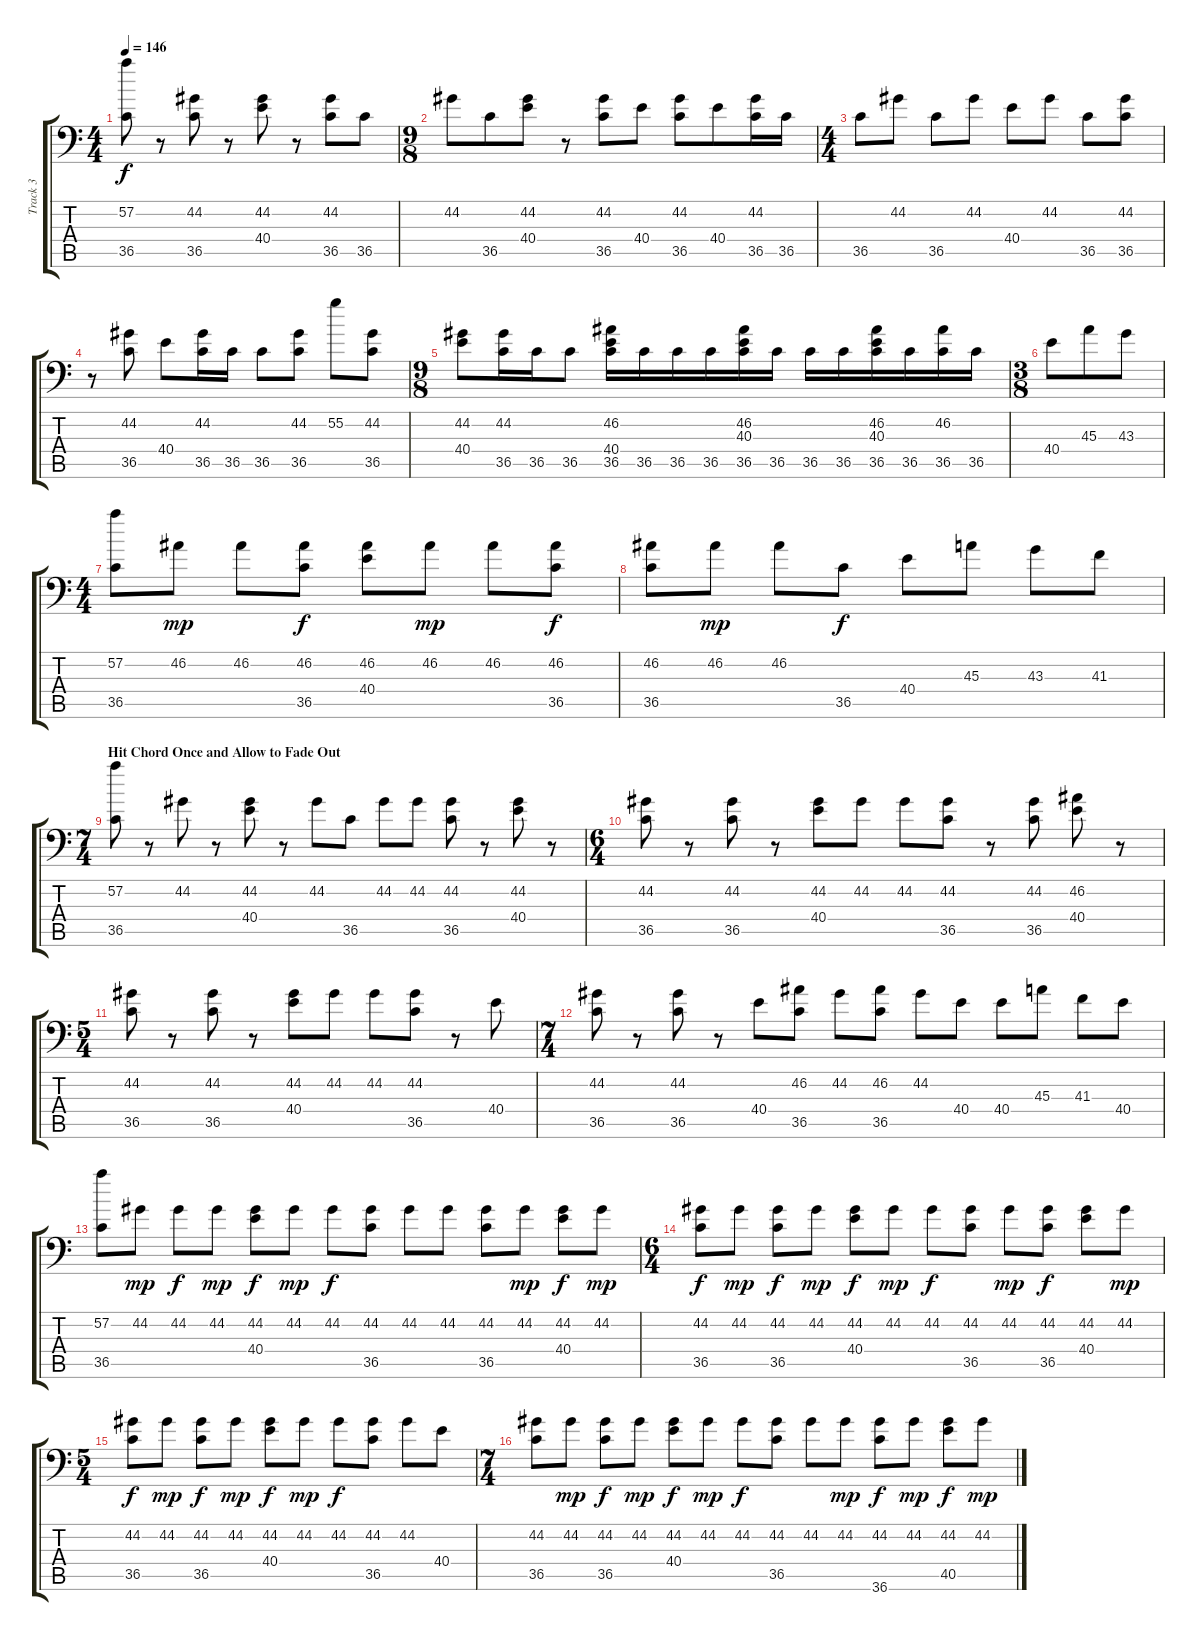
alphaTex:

\track ("Track 3" "Track 3") {instrument acousticgrandpiano}
\staff {score tabs}
\tuning (C-1 C-1 C-1 C-1 C-1 C-1) {hide}
\ts (4 4)
\tempo 146
\clef f4
\ks c
(57.2 36.5).8{dy f} r.8 (44.2 36.5).8 r.8 (44.2 40.4).8 r.8 (44.2 36.5).8 36.5.8 |
\ts (9 8)
44.2.8 36.5.8 (44.2 40.4).8 r.8 (44.2 36.5).8 40.4.8 (44.2 36.5).8 40.4.8 (44.2 36.5).16 36.5.16 |
\ts (4 4)
36.5.8 44.2.8 36.5.8 44.2.8 40.4.8 44.2.8 36.5.8 (44.2 36.5).8 |
r.8 (44.2 36.5).8 40.4.8 (44.2 36.5).16 36.5.16 36.5.8 (44.2 36.5).8 55.2.8 (44.2 36.5).8 |
\ts (9 8)
(44.2 40.4).8 (44.2 36.5).16 36.5.16 36.5.8 (46.2 40.4 36.5).16 36.5.16 36.5.16 36.5.16 (46.2 40.3 36.5).16 36.5.16 36.5.16 36.5.16 (46.2 40.3 36.5).16 36.5.16 (46.2 36.5).16 36.5.16 |
\ts (3 8)
40.4.8 45.3.8 43.3.8 |
\ts (4 4)
(57.2 36.5).8 46.2.8{dy mp} 46.2.8 (46.2 36.5).8{dy f} (46.2 40.4).8 46.2.8{dy mp} 46.2.8 (46.2 36.5).8{dy f} |
(46.2 36.5).8 46.2.8{dy mp} 46.2.8 36.5.8{dy f} 40.4.8 45.3.8 43.3.8 41.3.8 |
\ts (7 4)
\section ("" "Hit Chord Once and Allow to Fade Out")
(57.2 36.5).8 r.8 44.2.8 r.8 (44.2 40.4).8 r.8 44.2.8 36.5.8 44.2.8 44.2.8 (44.2 36.5).8 r.8 (44.2 40.4).8 r.8 |
\ts (6 4)
(44.2 36.5).8 r.8 (44.2 36.5).8 r.8 (44.2 40.4).8 44.2.8 44.2.8 (44.2 36.5).8 r.8 (44.2 36.5).8 (46.2 40.4).8 r.8 |
\ts (5 4)
(44.2 36.5).8 r.8 (44.2 36.5).8 r.8 (44.2 40.4).8 44.2.8 44.2.8 (44.2 36.5).8 r.8 40.4.8 |
\ts (7 4)
(44.2 36.5).8 r.8 (44.2 36.5).8 r.8 40.4.8 (46.2 36.5).8 44.2.8 (46.2 36.5).8 44.2.8 40.4.8 40.4.8 45.3.8 41.3.8 40.4.8 |
(57.2 36.5).8 44.2.8{dy mp} 44.2.8{dy f} 44.2.8{dy mp} (44.2 40.4).8{dy f} 44.2.8{dy mp} 44.2.8{dy f} (44.2 36.5).8 44.2.8 44.2.8 (44.2 36.5).8 44.2.8{dy mp} (44.2 40.4).8{dy f} 44.2.8{dy mp} |
\ts (6 4)
(44.2 36.5).8{dy f} 44.2.8{dy mp} (44.2 36.5).8{dy f} 44.2.8{dy mp} (44.2 40.4).8{dy f} 44.2.8{dy mp} 44.2.8{dy f} (44.2 36.5).8 44.2.8{dy mp} (44.2 36.5).8{dy f} (44.2 40.4).8 44.2.8{dy mp} |
\ts (5 4)
(44.2 36.5).8{dy f} 44.2.8{dy mp} (44.2 36.5).8{dy f} 44.2.8{dy mp} (44.2 40.4).8{dy f} 44.2.8{dy mp} 44.2.8{dy f} (44.2 36.5).8 44.2.8 40.4.8 |
\ts (7 4)
(44.2 36.5).8 44.2.8{dy mp} (44.2 36.5).8{dy f} 44.2.8{dy mp} (44.2 40.4).8{dy f} 44.2.8{dy mp} 44.2.8{dy f} (44.2 36.5).8 44.2.8 44.2.8{dy mp} (44.2 36.6).8{dy f} 44.2.8{dy mp} (44.2 40.5).8{dy f} 44.2.8{dy mp}
